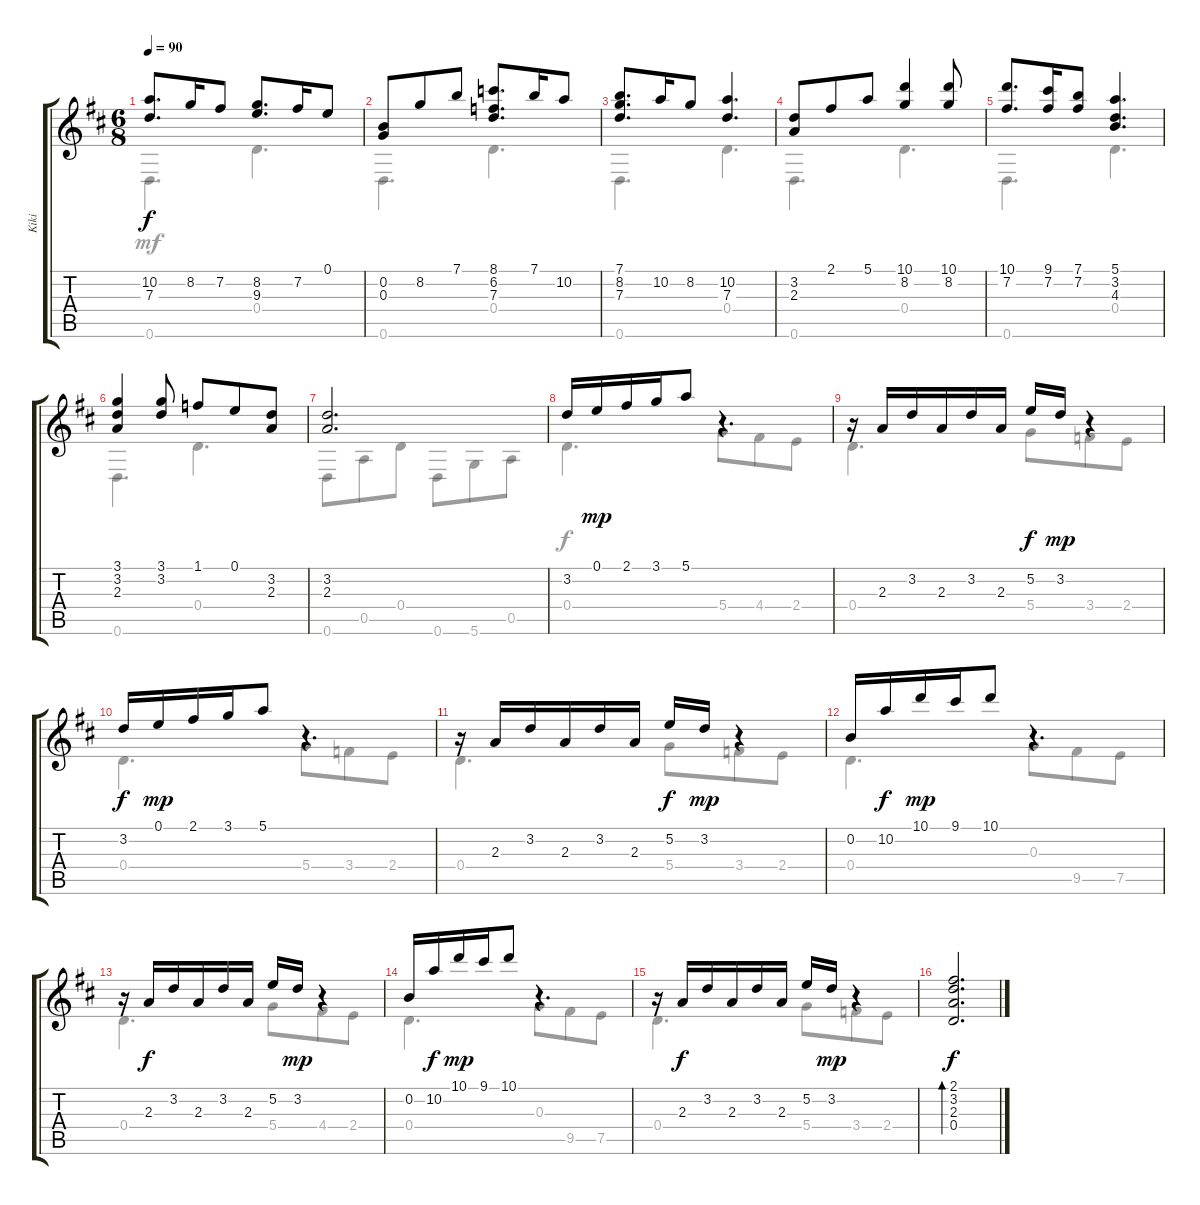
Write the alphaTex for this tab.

\track ("Kiki" "Kiki") {instrument acousticguitarnylon}
\staff {score tabs}
\tuning (E4 B3 G3 D3 A2 D2) {hide}
\voice
\ts (6 8)
\tempo 90
\clef g2
\ks d
(10.2 7.3).8{d dy f} 8.2.16 7.2.8 (8.2 9.3).8{d} 7.2.16 0.1.8 |
(0.2 0.3).8 8.2.8 7.1.8 (8.1 6.2 7.3).8{d} 7.1.16 10.2.8 |
(7.1 8.2 7.3).8{d} 10.2.16 8.2.8 (10.2 7.3).4{d} |
(3.2 2.3).8 2.1.8 5.1.8 (10.1 8.2).4 (10.1 8.2).8 |
(10.1 7.2).8{d} (9.1 7.2).16 (7.1 7.2).8 (5.1 3.2 4.3).4{d} |
(3.1 3.2 2.3).4 (3.1 3.2).8 1.1.8 0.1.8 (3.2 2.3).8 |
(3.2 2.3).2{d} |
3.2.16 0.1.16{dy mp} 2.1.16 3.1.16 5.1.8 r.4{d} |
r.16 2.3.16 3.2.16 2.3.16 3.2.16 2.3.16 5.2.16{dy f} 3.2.16{dy mp} r.4 |
3.2.16{dy f} 0.1.16{dy mp} 2.1.16 3.1.16 5.1.8 r.4{d} |
r.16 2.3.16 3.2.16 2.3.16 3.2.16 2.3.16 5.2.16{dy f} 3.2.16{dy mp} r.4 |
0.2.16 10.2.16{dy f} 10.1.16{dy mp} 9.1.16 10.1.8 r.4{d} |
r.16 2.3.16{dy f} 3.2.16 2.3.16 3.2.16 2.3.16 5.2.16 3.2.16{dy mp} r.4 |
0.2.16 10.2.16{dy f} 10.1.16{dy mp} 9.1.16 10.1.8 r.4{d} |
r.16 2.3.16{dy f} 3.2.16 2.3.16 3.2.16 2.3.16 5.2.16 3.2.16{dy mp} r.4 |
(2.1 3.2 2.3 0.4).2{d bd 120 dy f}
\voice
\clef g2
\ottava regular
\simile none
\ks d
0.6.4{d dy mf} 0.4.4{d} |
0.6.4{d} 0.4.4{d} |
0.6.4{d} 0.4.4{d} |
0.6.4{d} 0.4.4{d} |
0.6.4{d} 0.4.4{d} |
0.6.4{d} 0.4.4{d} |
0.6.8 0.5.8 0.4.8 0.6.8 5.6.8 0.5.8 |
0.4.4{d dy f} 5.4.8 4.4.8 2.4.8 |
0.4.4{d} 5.4.8 3.4.8 2.4.8 |
0.4.4{d} 5.4.8 3.4.8 2.4.8 |
0.4.4{d} 5.4.8 3.4.8 2.4.8 |
0.4.4{d} 0.3.8 9.5.8 7.5.8 |
0.4.4{d} 5.4.8 4.4.8 2.4.8 |
0.4.4{d} 0.3.8 9.5.8 7.5.8 |
0.4.4{d} 5.4.8 3.4.8 2.4.8 |
